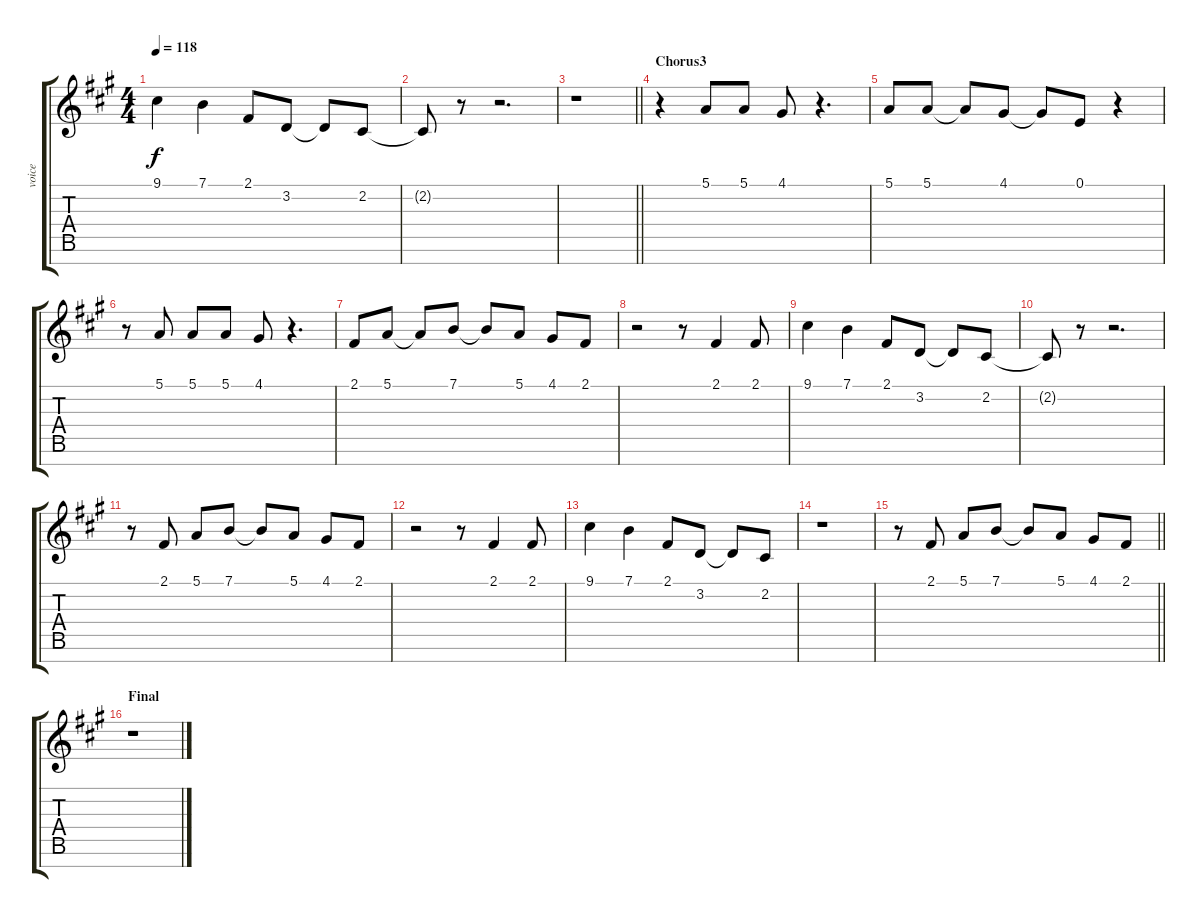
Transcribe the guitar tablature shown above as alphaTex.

\track ("voice" "voice") {instrument violin}
\staff {score tabs}
\tuning (E4 B3 G3 D3 A2 E2 B1) {hide}
\ts (4 4)
\tempo 118
\clef g2
\ks f#minor
9.1.4{dy f} 7.1.4 2.1.8 3.2.8 3.2{t}.8 2.2.8 |
2.2{t}.8 r.8 r.2{d} |
\barLineRight lightlight
r.1 |
\section ("" "Chorus3")
r.4 5.1.8 5.1.8 4.1.8 r.4{d} |
5.1.8 5.1.8 5.1{t}.8 4.1.8 4.1{t}.8 0.1.8 r.4 |
r.8 5.1.8 5.1.8 5.1.8 4.1.8 r.4{d} |
2.1.8 5.1.8 5.1{t}.8 7.1.8 7.1{t}.8 5.1.8 4.1.8 2.1.8 |
r.2 r.8 2.1.4 2.1.8 |
9.1.4 7.1.4 2.1.8 3.2.8 3.2{t}.8 2.2.8 |
2.2{t}.8 r.8 r.2{d} |
r.8 2.1.8 5.1.8 7.1.8 7.1{t}.8 5.1.8 4.1.8 2.1.8 |
r.2 r.8 2.1.4 2.1.8 |
9.1.4 7.1.4 2.1.8 3.2.8 3.2{t}.8 2.2.8 |
r.1 |
\barLineRight lightlight
r.8 2.1.8 5.1.8 7.1.8 7.1{t}.8 5.1.8 4.1.8 2.1.8 |
\section ("" "Final")
r.1
